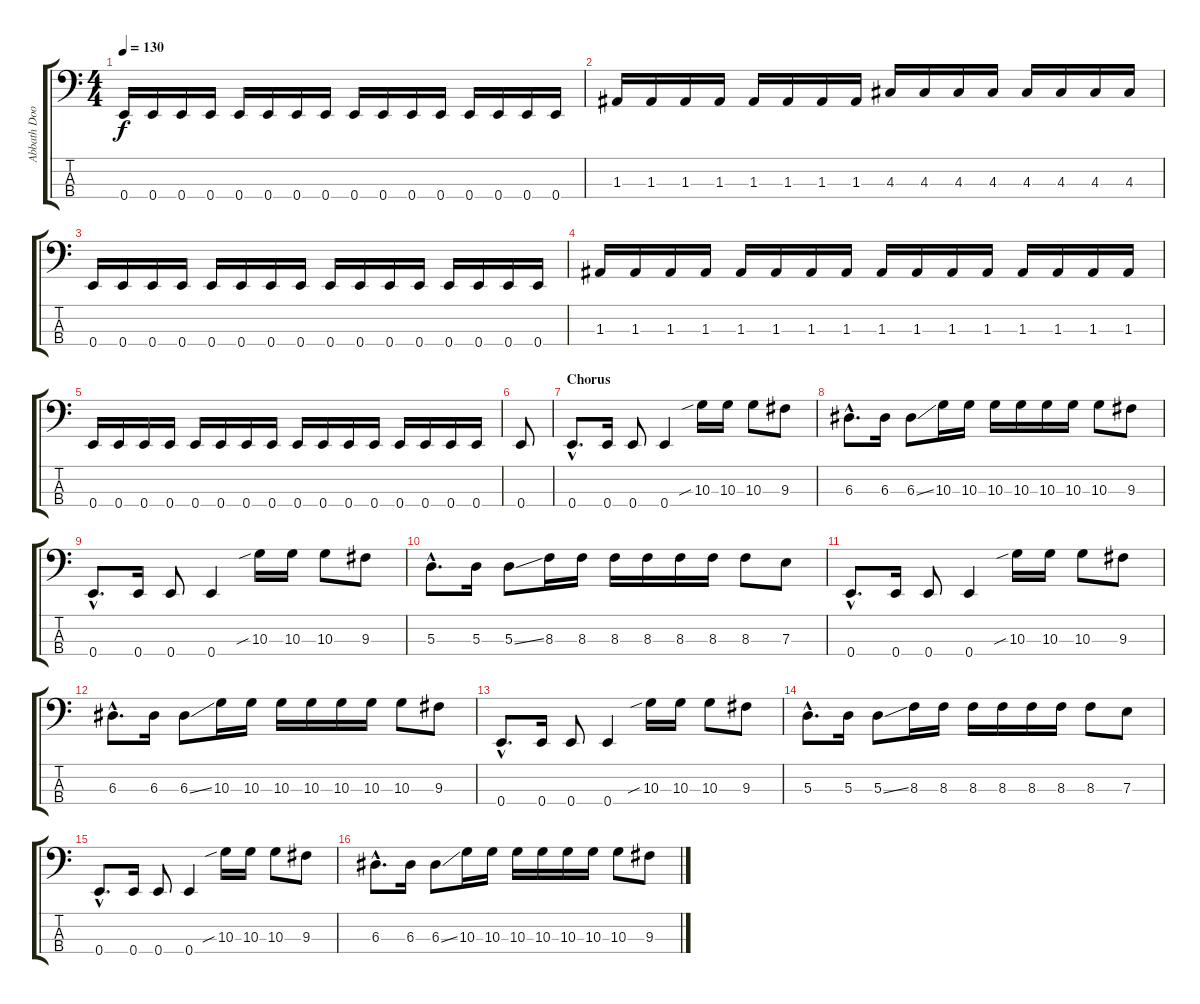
\track ("Abbath Doom Occulta" "Abbath Doo") {instrument electricbasspick}
\staff {score tabs}
\tuning (G2 D2 A1 E1) {hide}
\ts (4 4)
\tempo 130
\clef f4
\ks c
0.4.16{dy f} 0.4.16 0.4.16 0.4.16 0.4.16 0.4.16 0.4.16 0.4.16 0.4.16 0.4.16 0.4.16 0.4.16 0.4.16 0.4.16 0.4.16 0.4.16 |
1.3.16 1.3.16 1.3.16 1.3.16 1.3.16 1.3.16 1.3.16 1.3.16 4.3.16 4.3.16 4.3.16 4.3.16 4.3.16 4.3.16 4.3.16 4.3.16 |
0.4.16 0.4.16 0.4.16 0.4.16 0.4.16 0.4.16 0.4.16 0.4.16 0.4.16 0.4.16 0.4.16 0.4.16 0.4.16 0.4.16 0.4.16 0.4.16 |
1.3.16 1.3.16 1.3.16 1.3.16 1.3.16 1.3.16 1.3.16 1.3.16 1.3.16 1.3.16 1.3.16 1.3.16 1.3.16 1.3.16 1.3.16 1.3.16 |
0.4.16 0.4.16 0.4.16 0.4.16 0.4.16 0.4.16 0.4.16 0.4.16 0.4.16 0.4.16 0.4.16 0.4.16 0.4.16 0.4.16 0.4.16 0.4.16 |
0.4.8 |
\section ("" "Chorus")
0.4{hac}.8{d} 0.4.16 0.4.8 0.4.4 10.3{sib}.16 10.3.16 10.3.8 9.3.8 |
6.3{hac}.8{d} 6.3.16 6.3{ss}.8 10.3.16 10.3.16 10.3.16 10.3.16 10.3.16 10.3.16 10.3.8 9.3.8 |
0.4{hac}.8{d} 0.4.16 0.4.8 0.4.4 10.3{sib}.16 10.3.16 10.3.8 9.3.8 |
5.3{hac}.8{d} 5.3.16 5.3{ss}.8 8.3.16 8.3.16 8.3.16 8.3.16 8.3.16 8.3.16 8.3.8 7.3.8 |
0.4{hac}.8{d} 0.4.16 0.4.8 0.4.4 10.3{sib}.16 10.3.16 10.3.8 9.3.8 |
6.3{hac}.8{d} 6.3.16 6.3{ss}.8 10.3.16 10.3.16 10.3.16 10.3.16 10.3.16 10.3.16 10.3.8 9.3.8 |
0.4{hac}.8{d} 0.4.16 0.4.8 0.4.4 10.3{sib}.16 10.3.16 10.3.8 9.3.8 |
5.3{hac}.8{d} 5.3.16 5.3{ss}.8 8.3.16 8.3.16 8.3.16 8.3.16 8.3.16 8.3.16 8.3.8 7.3.8 |
0.4{hac}.8{d} 0.4.16 0.4.8 0.4.4 10.3{sib}.16 10.3.16 10.3.8 9.3.8 |
6.3{hac}.8{d} 6.3.16 6.3{ss}.8 10.3.16 10.3.16 10.3.16 10.3.16 10.3.16 10.3.16 10.3.8 9.3.8
